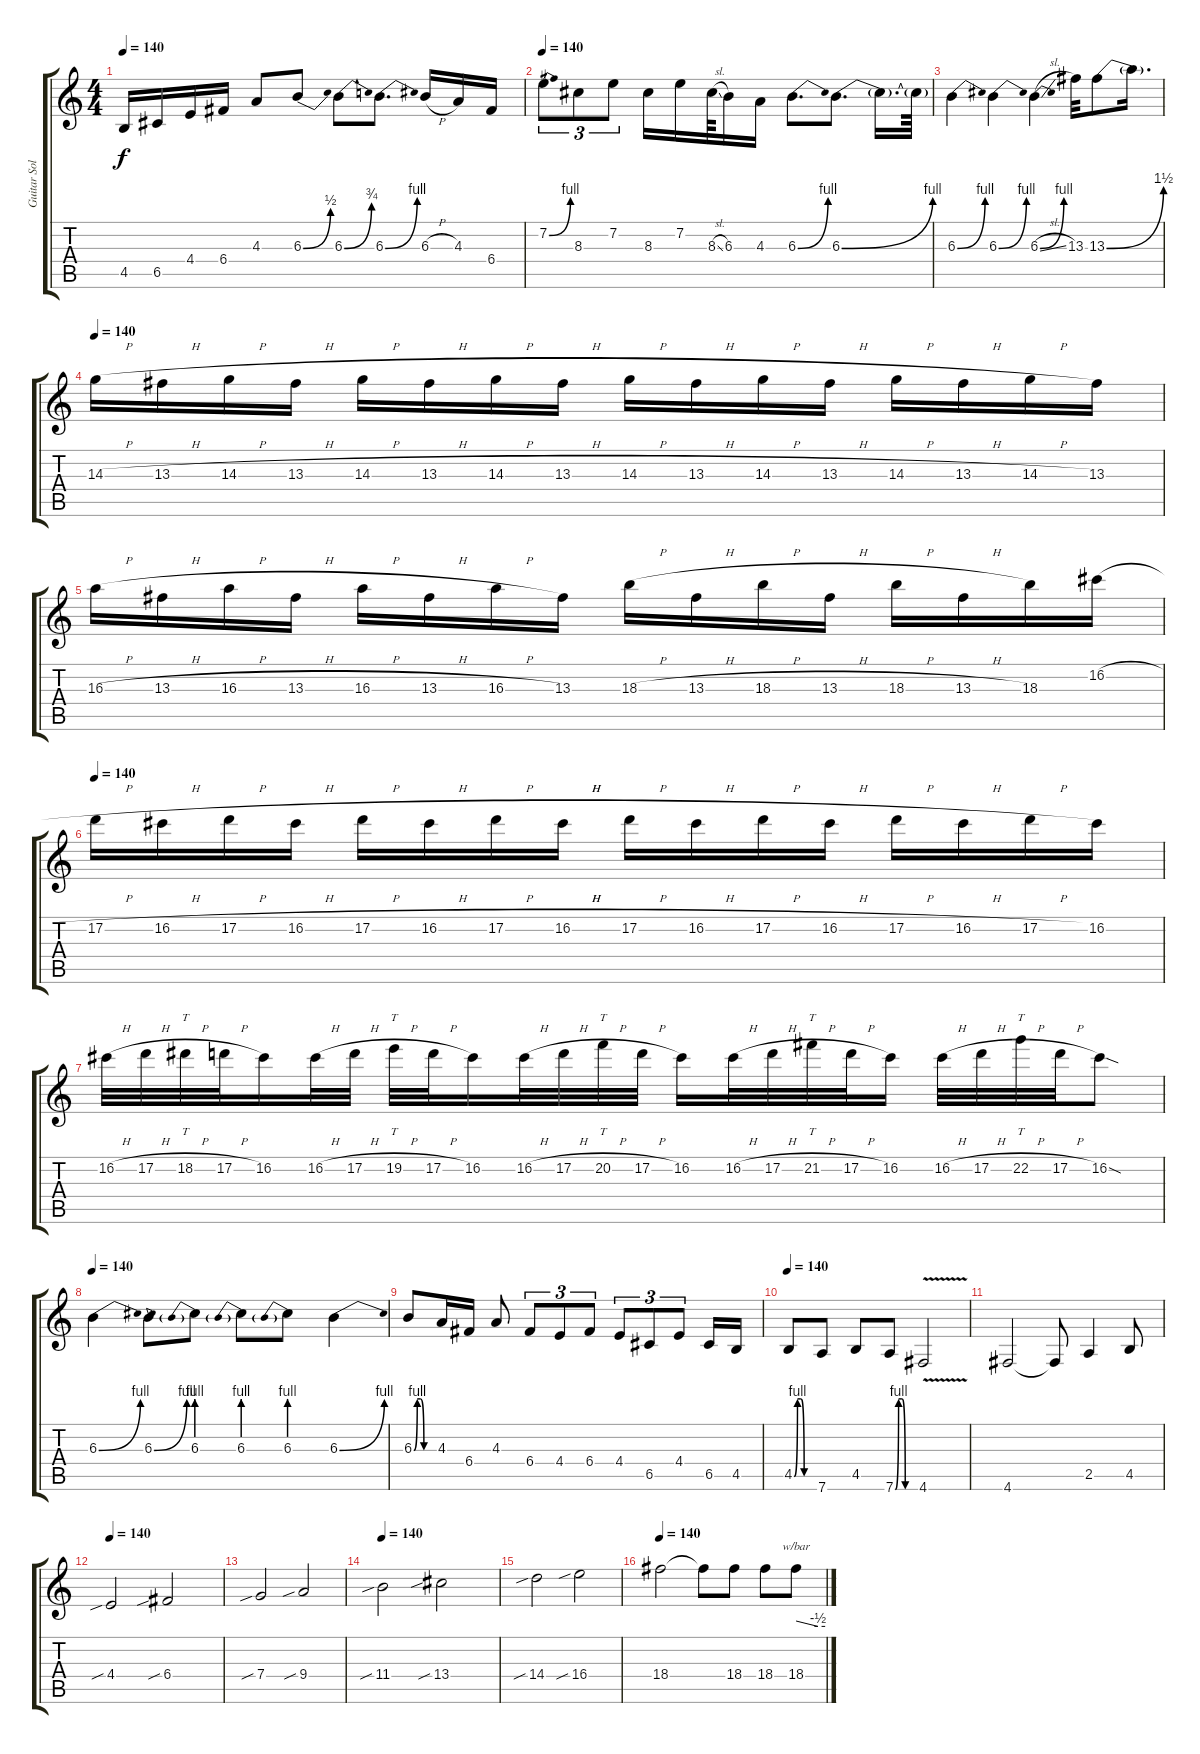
\track ("Guitar Solo" "Guitar Sol") {instrument overdrivenguitar}
\staff {score tabs}
\tuning (D4 A3 F3 C3 G2 D2) {hide}
\ts (4 4)
\tempo 140
\clef g2
\ks c
4.5.16{dy f} 6.5.16 4.4.16 6.4.16 4.3.8 6.3{be (bend 0 0 60 2)}.8 6.3{be (bend 0 0 60 3)}.8 6.3{be (bend 0 0 60 4)}.8{d} 6.3{h}.16 4.3.16 6.4.16 |
\tempo 140
7.2{be (bend 0 0 60 4)}.8{tu (3 2)} 8.3.8{tu (3 2)} 7.2.8{tu (3 2)} 8.3.16 7.2.16 8.3{sl}.64 6.3.16 4.3.16 6.3{be (bend 0 0 60 4)}.8{d} 6.3{be (bend 0 0 60 4)}.8{d} 6.3{t}.16{d} 6.3{t}.64 |
6.3{be (bend 0 0 60 4)}.4 6.3{be (bend 0 0 60 4)}.4 6.3{be (bend 0 0 60 4) sl}.4 13.3.32 13.3{be (bend 0 0 60 6)}.8 13.3{t}.16{d} |
\tempo 140
14.3{h}.16 13.3{h}.16 14.3{h}.16 13.3{h}.16 14.3{h}.16 13.3{h}.16 14.3{h}.16 13.3{h}.16 14.3{h}.16 13.3{h}.16 14.3{h}.16 13.3{h}.16 14.3{h}.16 13.3{h}.16 14.3{h}.16 13.3.16 |
16.3{h}.16 13.3{h}.16 16.3{h}.16 13.3{h}.16 16.3{h}.16 13.3{h}.16 16.3{h}.16 13.3.16 18.3{h}.16 13.3{h}.16 18.3{h}.16 13.3{h}.16 18.3{h}.16 13.3{h}.16 18.3.16 16.2{h}.16 |
\tempo 140
17.2{h}.16 16.2{h}.16 17.2{h}.16 16.2{h}.16 17.2{h}.16 16.2{h}.16 17.2{h}.16 16.2{h}.16 17.2{h}.16 16.2{h}.16 17.2{h}.16 16.2{h}.16 17.2{h}.16 16.2{h}.16 17.2{h}.16 16.2.16 |
16.2{h}.32 17.2{h}.32 18.2{h}.32{tt} 17.2{h}.32 16.2.16 16.2{h}.32 17.2{h}.32 19.2{h}.32{tt} 17.2{h}.32 16.2.16 16.2{h}.32 17.2{h}.32 20.2{h}.32{tt} 17.2{h}.32 16.2.16 16.2{h}.32 17.2{h}.32 21.2{h}.32{tt} 17.2{h}.32 16.2.16 16.2{h}.32 17.2{h}.32 22.2{h}.32{tt} 17.2{h}.32 16.2{sod}.8 |
\tempo 140
6.3{be (bend 0 0 60 4)}.4 6.3{be (bend 0 0 60 4)}.8 6.3{be (prebend 0 4 60 4)}.8 6.3{be (prebend 0 4 60 4)}.8 6.3{be (prebend 0 4 60 4)}.8 6.3{be (bend 0 0 60 4)}.4 |
6.3{be (custom 0 0 10 4 20 4 30 0 60 0)}.8 4.3.16 6.4.16 4.3.8 6.4.8{tu (3 2)} 4.4.8{tu (3 2)} 6.4.8{tu (3 2)} 4.4.8{tu (3 2)} 6.5.8{tu (3 2)} 4.4.8{tu (3 2)} 6.5.16 4.5.16 |
\tempo 140
4.5{be (custom 0 0 10 4 20 4 30 0 60 0)}.8 7.6.8 4.5.8 7.6{be (custom 0 0 10 4 20 4 30 0 60 0)}.8 4.6{v}.2 |
4.6.2 4.6{t}.8 2.5.4 4.5.8 |
\tempo 140
4.4{sib}.2 6.4{sib}.2 |
7.4{sib}.2 9.4{sib}.2 |
\tempo 140
11.4{sib}.2 13.4{sib}.2 |
14.4{sib}.2 16.4{sib}.2 |
\tempo 140
18.4.2 18.4{t}.8 18.4.8 18.4.8 18.4.8{tbe (custom default 0 0 45 -2 60 -2)}
